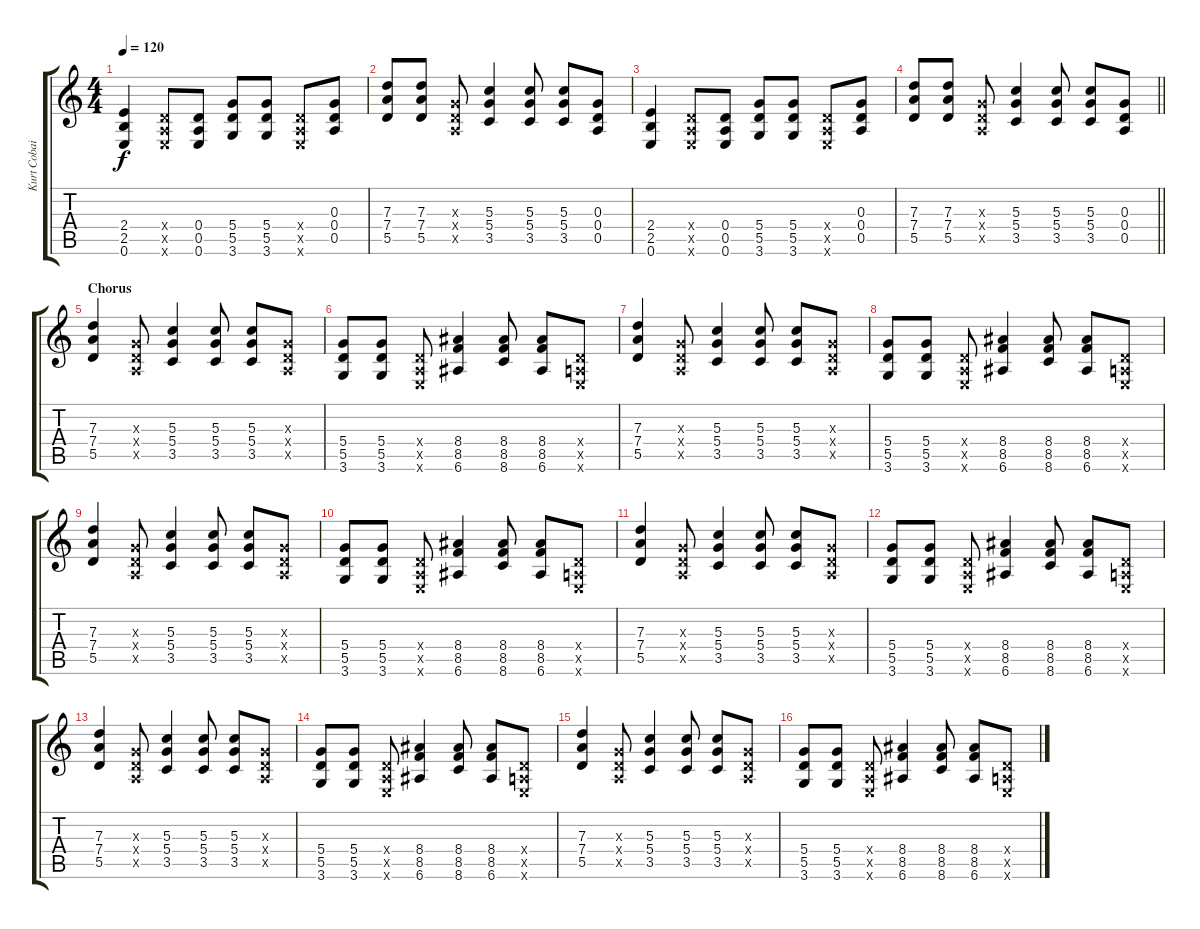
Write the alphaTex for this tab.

\track ("Kurt Cobain - Guitar" "Kurt Cobai") {instrument acousticguitarsteel}
\staff {score tabs}
\tuning (E4 B3 G3 D3 A2 E2) {hide}
\ts (4 4)
\tempo 120
\clef g2
\ks c
(2.4 2.5 0.6).4{dy f} (0.4{x} 0.5{x} 0.6{x}).8 (0.4 0.5 0.6).8 (5.4 5.5 3.6).8 (5.4 5.5 3.6).8 (0.4{x} 0.5{x} 0.6{x}).8 (0.3 0.4 0.5).8 |
(7.3 7.4 5.5).8 (7.3 7.4 5.5).8 (0.3{x} 0.4{x} 0.5{x}).8 (5.3 5.4 3.5).4 (5.3 5.4 3.5).8 (5.3 5.4 3.5).8 (0.3 0.4 0.5).8 |
(2.4 2.5 0.6).4 (0.4{x} 0.5{x} 0.6{x}).8 (0.4 0.5 0.6).8 (5.4 5.5 3.6).8 (5.4 5.5 3.6).8 (0.4{x} 0.5{x} 0.6{x}).8 (0.3 0.4 0.5).8 |
\barLineRight lightlight
(7.3 7.4 5.5).8 (7.3 7.4 5.5).8 (0.3{x} 0.4{x} 0.5{x}).8 (5.3 5.4 3.5).4 (5.3 5.4 3.5).8 (5.3 5.4 3.5).8 (0.3 0.4 0.5).8 |
\section ("" "Chorus")
(7.3 7.4 5.5).4 (0.3{x} 0.4{x} 0.5{x}).8 (5.3 5.4 3.5).4 (5.3 5.4 3.5).8 (5.3 5.4 3.5).8 (0.3{x} 0.4{x} 0.5{x}).8 |
(5.4 5.5 3.6).8 (5.4 5.5 3.6).8 (0.4{x} 0.5{x} 0.6{x}).8 (8.4 8.5 6.6).4 (8.4 8.5 8.6).8 (8.4 8.5 6.6).8 (0.4{x} 0.5{x} 0.6{x}).8 |
(7.3 7.4 5.5).4 (0.3{x} 0.4{x} 0.5{x}).8 (5.3 5.4 3.5).4 (5.3 5.4 3.5).8 (5.3 5.4 3.5).8 (0.3{x} 0.4{x} 0.5{x}).8 |
(5.4 5.5 3.6).8 (5.4 5.5 3.6).8 (0.4{x} 0.5{x} 0.6{x}).8 (8.4 8.5 6.6).4 (8.4 8.5 8.6).8 (8.4 8.5 6.6).8 (0.4{x} 0.5{x} 0.6{x}).8 |
(7.3 7.4 5.5).4 (0.3{x} 0.4{x} 0.5{x}).8 (5.3 5.4 3.5).4 (5.3 5.4 3.5).8 (5.3 5.4 3.5).8 (0.3{x} 0.4{x} 0.5{x}).8 |
(5.4 5.5 3.6).8 (5.4 5.5 3.6).8 (0.4{x} 0.5{x} 0.6{x}).8 (8.4 8.5 6.6).4 (8.4 8.5 8.6).8 (8.4 8.5 6.6).8 (0.4{x} 0.5{x} 0.6{x}).8 |
(7.3 7.4 5.5).4 (0.3{x} 0.4{x} 0.5{x}).8 (5.3 5.4 3.5).4 (5.3 5.4 3.5).8 (5.3 5.4 3.5).8 (0.3{x} 0.4{x} 0.5{x}).8 |
(5.4 5.5 3.6).8 (5.4 5.5 3.6).8 (0.4{x} 0.5{x} 0.6{x}).8 (8.4 8.5 6.6).4 (8.4 8.5 8.6).8 (8.4 8.5 6.6).8 (0.4{x} 0.5{x} 0.6{x}).8 |
(7.3 7.4 5.5).4 (0.3{x} 0.4{x} 0.5{x}).8 (5.3 5.4 3.5).4 (5.3 5.4 3.5).8 (5.3 5.4 3.5).8 (0.3{x} 0.4{x} 0.5{x}).8 |
(5.4 5.5 3.6).8 (5.4 5.5 3.6).8 (0.4{x} 0.5{x} 0.6{x}).8 (8.4 8.5 6.6).4 (8.4 8.5 8.6).8 (8.4 8.5 6.6).8 (0.4{x} 0.5{x} 0.6{x}).8 |
(7.3 7.4 5.5).4 (0.3{x} 0.4{x} 0.5{x}).8 (5.3 5.4 3.5).4 (5.3 5.4 3.5).8 (5.3 5.4 3.5).8 (0.3{x} 0.4{x} 0.5{x}).8 |
(5.4 5.5 3.6).8 (5.4 5.5 3.6).8 (0.4{x} 0.5{x} 0.6{x}).8 (8.4 8.5 6.6).4 (8.4 8.5 8.6).8 (8.4 8.5 6.6).8 (0.4{x} 0.5{x} 0.6{x}).8
